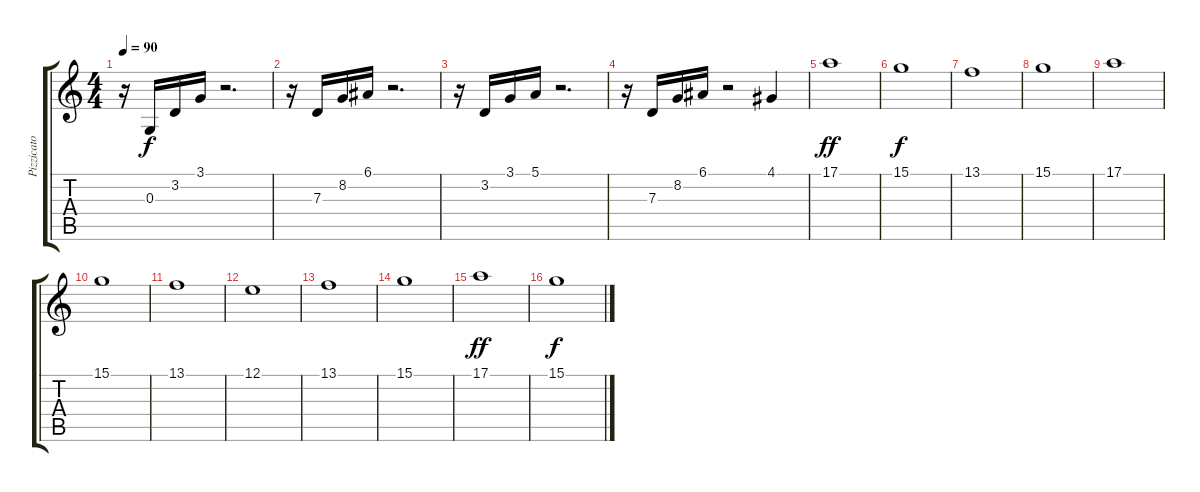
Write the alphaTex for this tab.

\track ("Pizzicato" "Pizzicato") {instrument pizzicatostrings}
\staff {score tabs}
\tuning (E4 B3 G3 D3 A2 E2) {hide}
\ts (4 4)
\tempo 90
\clef g2
\ks c
r.16{dy f} 0.3.16 3.2.16 3.1.16 r.2{d} |
r.16 7.3.16 8.2.16 6.1.16 r.2{d} |
r.16 3.2.16 3.1.16 5.1.16 r.2{d} |
r.16 7.3.16 8.2.16 6.1.16 r.2{volume 10 instrument stringensemble1} 4.1.4 |
17.1.1{dy ff} |
15.1.1{dy f} |
13.1.1 |
15.1.1 |
17.1.1{volume 10 instrument stringensemble1} |
15.1.1 |
13.1.1 |
12.1.1 |
13.1.1 |
15.1.1 |
17.1.1{dy ff volume 10 instrument stringensemble1} |
15.1.1{dy f}
